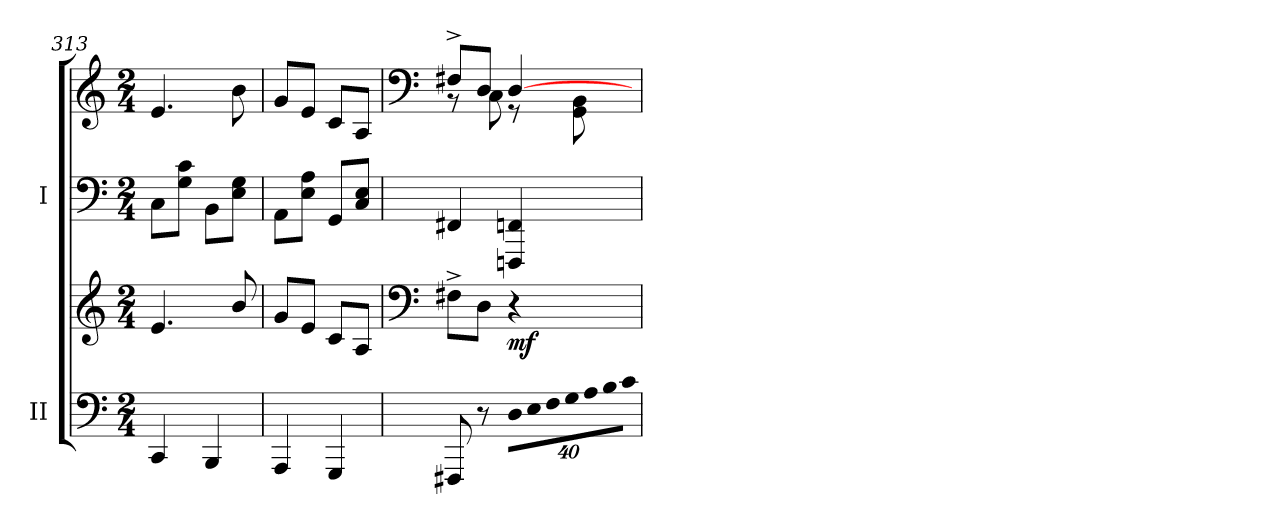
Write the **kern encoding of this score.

**kern	**kern	**dynam	**kern	**kern
*part2	*part2	*part2	*part1	*part1
*staff4	*staff3	*staff3/4	*staff2	*staff1
*I"II	*	*	*I"I	*
*I'II	*	*	*I'I	*
*clefF4	*clefG2	*	*clefF4	*clefG2
*k[]	*k[]	*	*k[]	*k[]
*a:	*a:	*	*a:	*a:
*M2/4	*M2/4	*	*M2/4	*M2/4
=313	=313	=313	=313	=313
4CC/	4.e/	.	8C\L	4.e/
.	.	.	8G\ 8c\J	.
4BBB/	.	.	8BB\L	.
.	8b/	.	8E\ 8G\J	8b\
=314	=314	=314	=314	=314
4AAA/	8g/L	.	8AA\L	8g/L
.	8e/J	.	8E\ 8A\J	8e/J
4GGG/	8c/L	.	8GG/L	8c/L
.	8A/J	.	8C/ 8E/J	8A/J
=315	=315	=315	=315	=315
*	*clefF4	*	*	*clefF4
*	*	*	*	*^
8FFF#X/	8F#X^\L	.	4FF#X/	8F#X^/L	8r
8r	8D\J	.	.	8D/J	8C\
*Xbrackettup	*	*	*	*	*
!LO:N:vis=16	!	!LO:DY:b	!	!	!
640%23D\LL	4r	mf	4FFFn/ 4FFn/	[4D/	8r
!LO:N:vis=16	!	!	!	!	!
640%23E\	.	.	.	.	.
!LO:N:vis=16	!	!	!	!	!
640%23F\	.	.	.	.	.
!LO:N:vis=16	!	!	!	!	!
640%23G\	.	.	.	.	.
.	.	.	.	.	8GG\ 8BB\
!LO:N:vis=16	!	!	!	!	!
640%23A\	.	.	.	.	.
!LO:N:vis=16	!	!	!	!	!
640%23B\	.	.	.	.	.
!LO:N:vis=16	!	!	!	!	!
640%23c\JJ	.	.	.	.	.
.	640ryy	.	640ryy	640ryy	640ryy
*	*	*	*	*v	*v
=	=	=	=	=
*-	*-	*-	*-	*-
